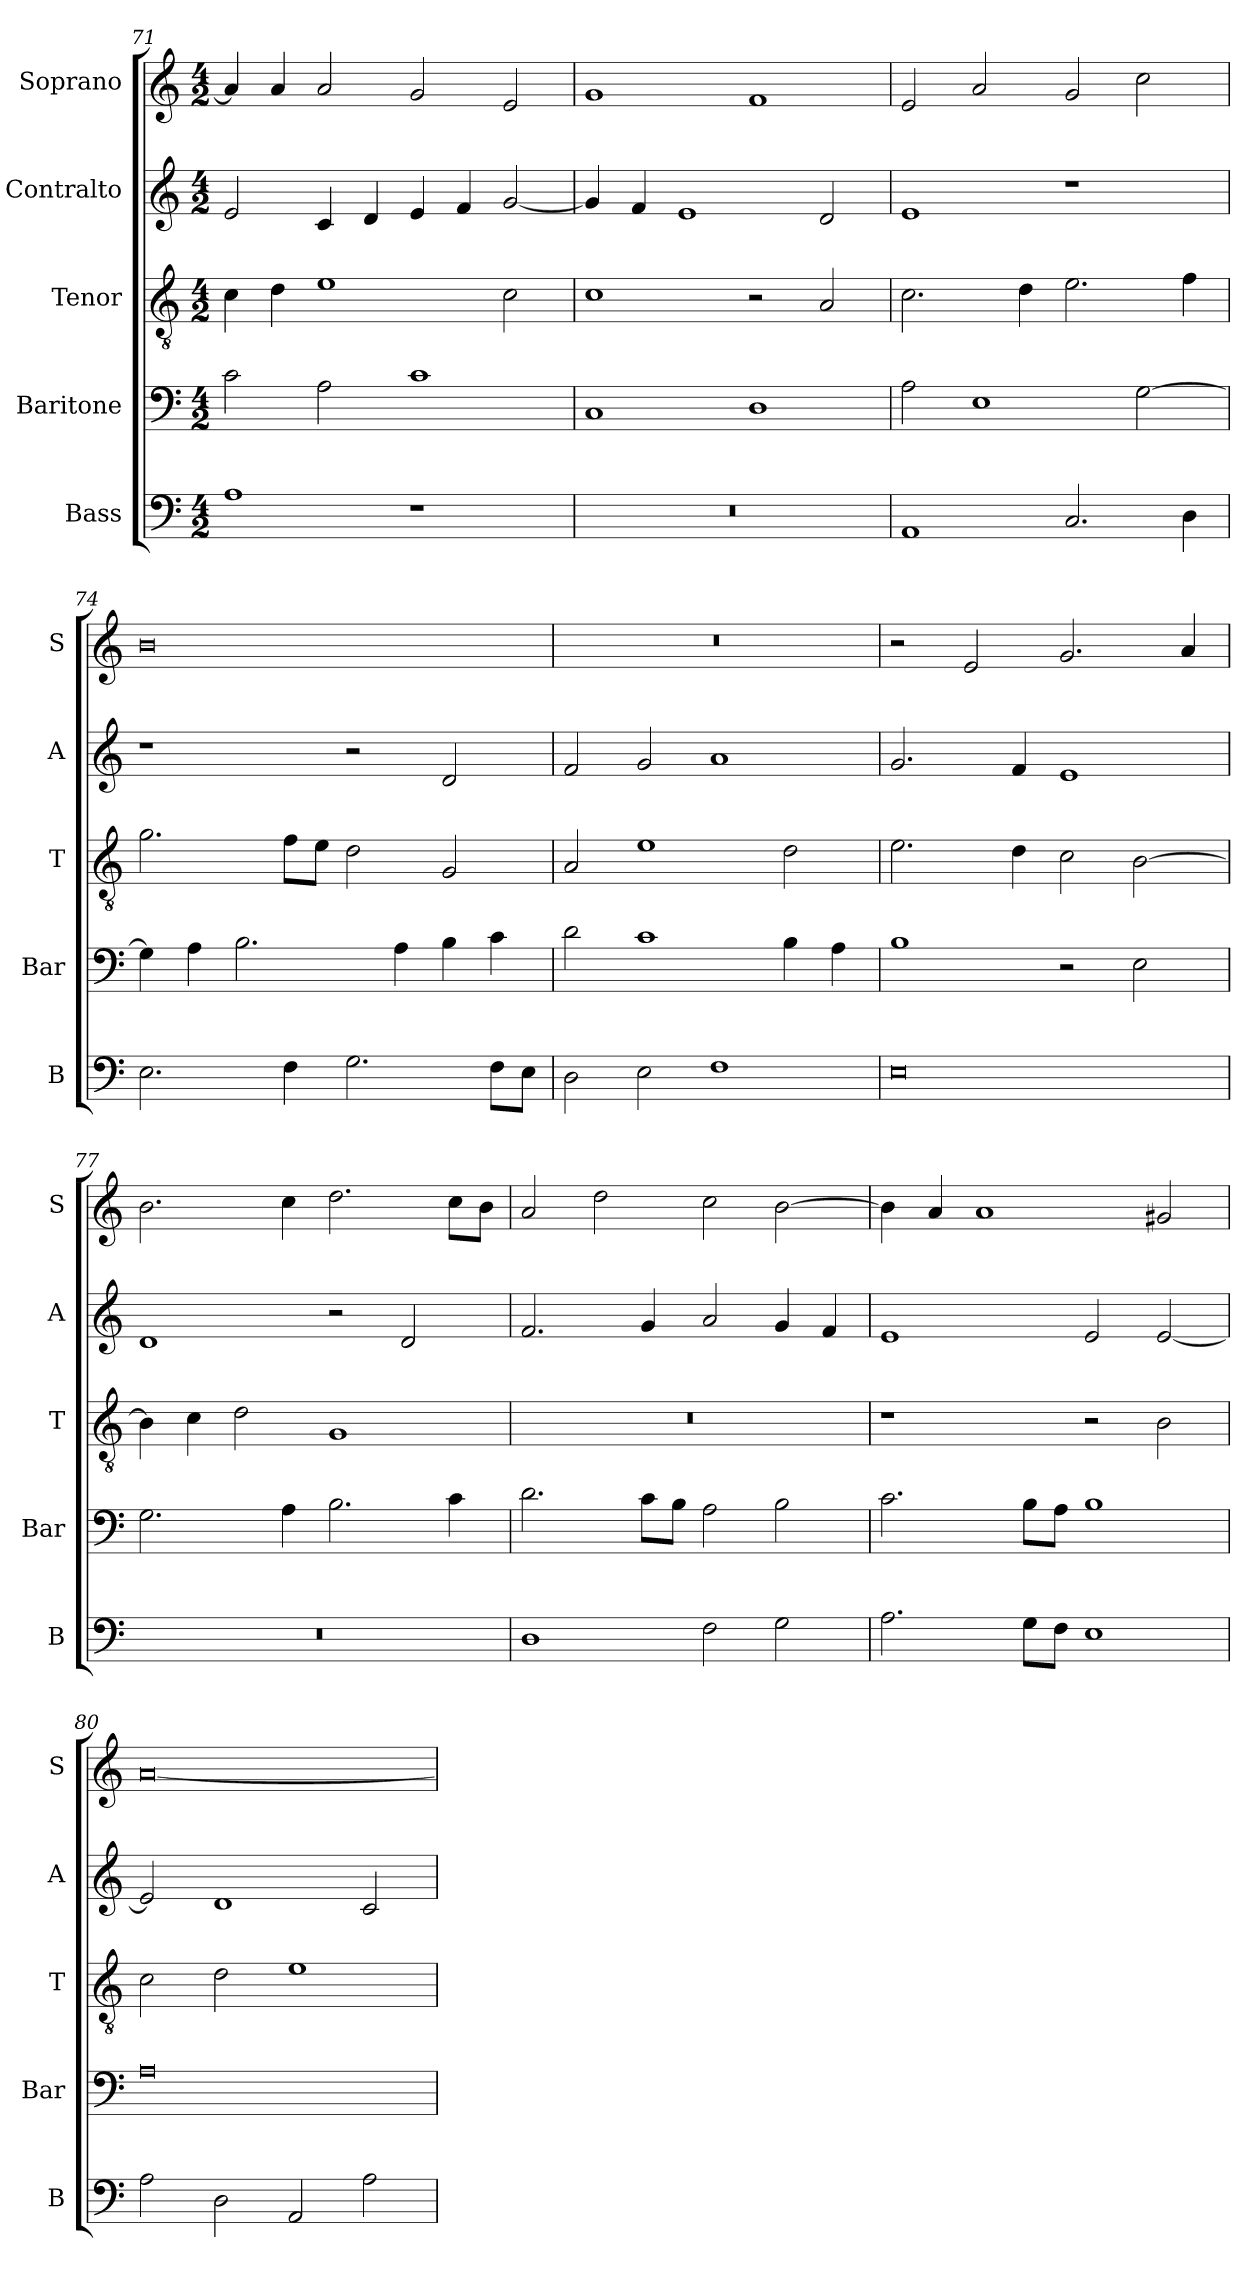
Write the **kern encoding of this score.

**kern	**kern	**kern	**kern	**kern
*part5	*part4	*part3	*part2	*part1
*staff5	*staff4	*staff3	*staff2	*staff1
*I"Bass	*I"Baritone	*I"Tenor	*I"Contralto	*I"Soprano
*I'B	*I'Bar	*I'T	*I'A	*I'S
*clefF4	*clefF4	*clefGv2	*clefG2	*clefG2
*k[]	*k[]	*k[]	*k[]	*k[]
*A:aeo	*A:aeo	*A:aeo	*A:aeo	*A:aeo
*M4/2	*M4/2	*M4/2	*M4/2	*M4/2
=71	=71	=71	=71	=71
1A	2c	4c	2e	4a]
.	.	4d	.	4a
.	2A	1e	4c	2a
.	.	.	4d	.
1r	1c	.	4e	2g
.	.	.	4f	.
.	.	2c	[2g	2e
=72	=72	=72	=72	=72
0r	1C	1c	4g]	1g
.	.	.	4f	.
.	.	.	1e	.
.	1D	2r	.	1f
.	.	2A	2d	.
=73	=73	=73	=73	=73
1AA	2A	2.c	1e	2e
.	1E	.	.	2a
.	.	4d	.	.
2.C	.	2.e	1r	2g
.	[2G	.	.	2cc
4D	.	4f	.	.
=74	=74	=74	=74	=74
2.E	4G]	2.g	1r	0b
.	4A	.	.	.
.	2.B	.	.	.
4F	.	8f\L	.	.
.	.	8e\J	.	.
2.G	.	2d	2r	.
.	4A	.	.	.
.	4B	2G	2d	.
8F\L	4c	.	.	.
8E\J	.	.	.	.
=75	=75	=75	=75	=75
2D	2d	2A	2f	0r
2E	1c	1e	2g	.
1F	.	.	1a	.
.	4B	2d	.	.
.	4A	.	.	.
=76	=76	=76	=76	=76
0E	1B	2.e	2.g	2r
.	.	.	.	2e
.	.	4d	4f	.
.	2r	2c	1e	2.g
.	2E	[2B	.	.
.	.	.	.	4a
=77	=77	=77	=77	=77
0r	2.G	4B]	1d	2.b
.	.	4c	.	.
.	.	2d	.	.
.	4A	.	.	4cc
.	2.B	1G	2r	2.dd
.	.	.	2d	.
.	4c	.	.	8cc\L
.	.	.	.	8b\J
=78	=78	=78	=78	=78
1D	2.d	0r	2.f	2a
.	.	.	.	2dd
.	8c\L	.	4g	.
.	8B\J	.	.	.
2F	2A	.	2a	2cc
2G	2B	.	4g	[2b
.	.	.	4f	.
=79	=79	=79	=79	=79
2.A	2.c	1r	1e	4b]
.	.	.	.	4a
.	.	.	.	1a
8G\L	8B\L	.	.	.
8F\J	8A\J	.	.	.
1E	1B	2r	2e	.
.	.	2B	[2e	2g#X
=80	=80	=80	=80	=80
2A	0A	2c	2e]	[0a
2D	.	2d	1d	.
2AA	.	1e	.	.
2A	.	.	2c	.
=	=	=	=	=
*-	*-	*-	*-	*-
